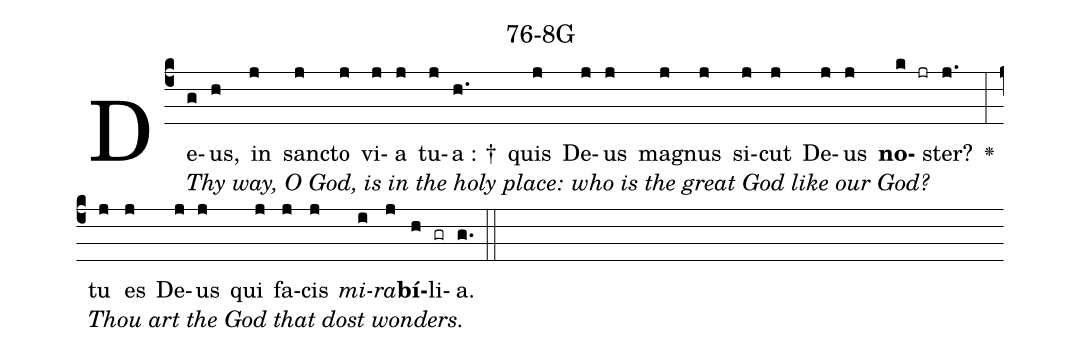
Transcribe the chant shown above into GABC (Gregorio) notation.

name: 76-8G;
%%
(c4) De[Thy way, O God, is in the holy place: who is the great God like our God?](g)us,(h) in(j) san(j)cto(j) vi(j)a(j) tu(j)a : †(h.) quis(j) De(j)us(j) ma(j)gnus(j) si(j)cut(j) De(j)us(j) <b>no</b>(k jr)ster?(j.) <v>\greheightstar</v>(:) tu[Thou art the God that dost wonders.](j) es(j) De(j)us(j) qui(j) fa(j)cis(j) <i>mi</i>(i)<i>ra</i>(j)<b>bí</b>(h)li(gr)a.(g.) (::)
